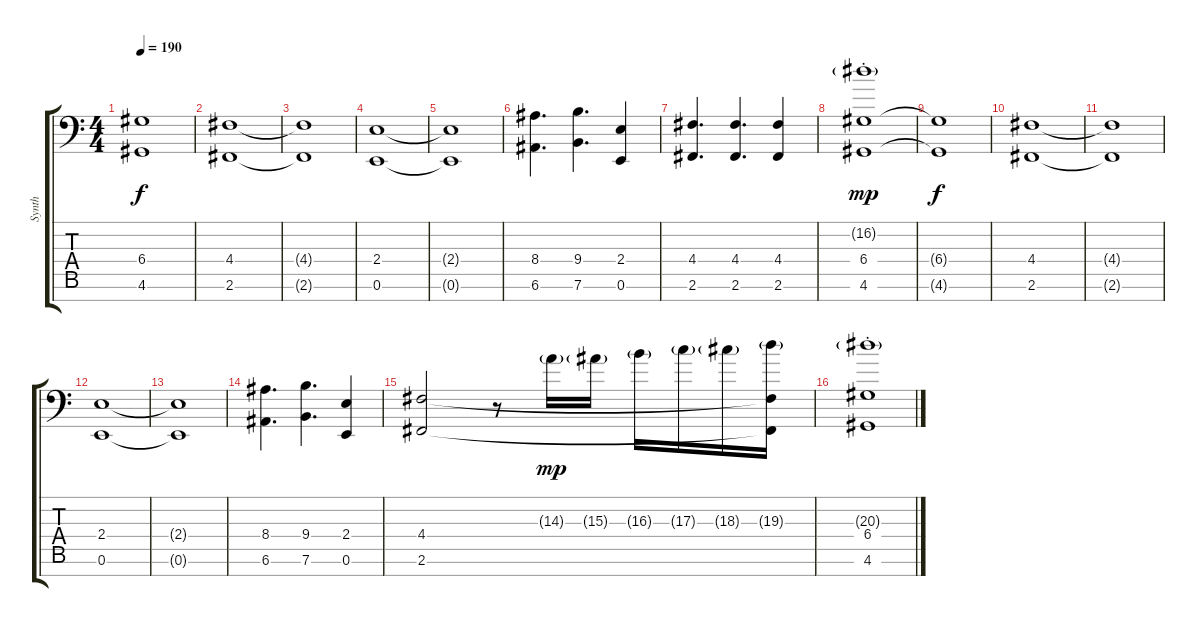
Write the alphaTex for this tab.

\track ("Synth" "Synth") {instrument choiraahs}
\staff {score tabs}
\tuning (E4 B3 G3 D3 A2 E2 A1) {hide}
\ts (4 4)
\tempo 190
\clef f4
\ks c
(6.4{t} 4.6{t}).1{dy f} |
(4.4 2.6).1 |
(4.4{t} 2.6{t}).1 |
(2.4 0.6).1 |
(2.4{t} 0.6{t}).1 |
(8.4 6.6).4{d} (9.4 7.6).4{d} (2.4 0.6).4 |
(4.4 2.6).4{d} (4.4 2.6).4{d} (4.4 2.6).4 |
(16.2{g st} 6.4 4.6).1{dy mp} |
(6.4{t} 4.6{t}).1{dy f} |
(4.4 2.6).1 |
(4.4{t} 2.6{t}).1 |
(2.4 0.6).1 |
(2.4{t} 0.6{t}).1 |
(8.4 6.6).4{d} (9.4 7.6).4{d} (2.4 0.6).4 |
(4.4 2.6).2 r.8 14.3{g}.16{dy mp} 15.3{g}.16 16.3{g}.16 17.3{g}.16 18.3{g}.16 (19.3{g} 4.4{t} 2.6{t}).16 |
(20.3{g st} 6.4 4.6).1
